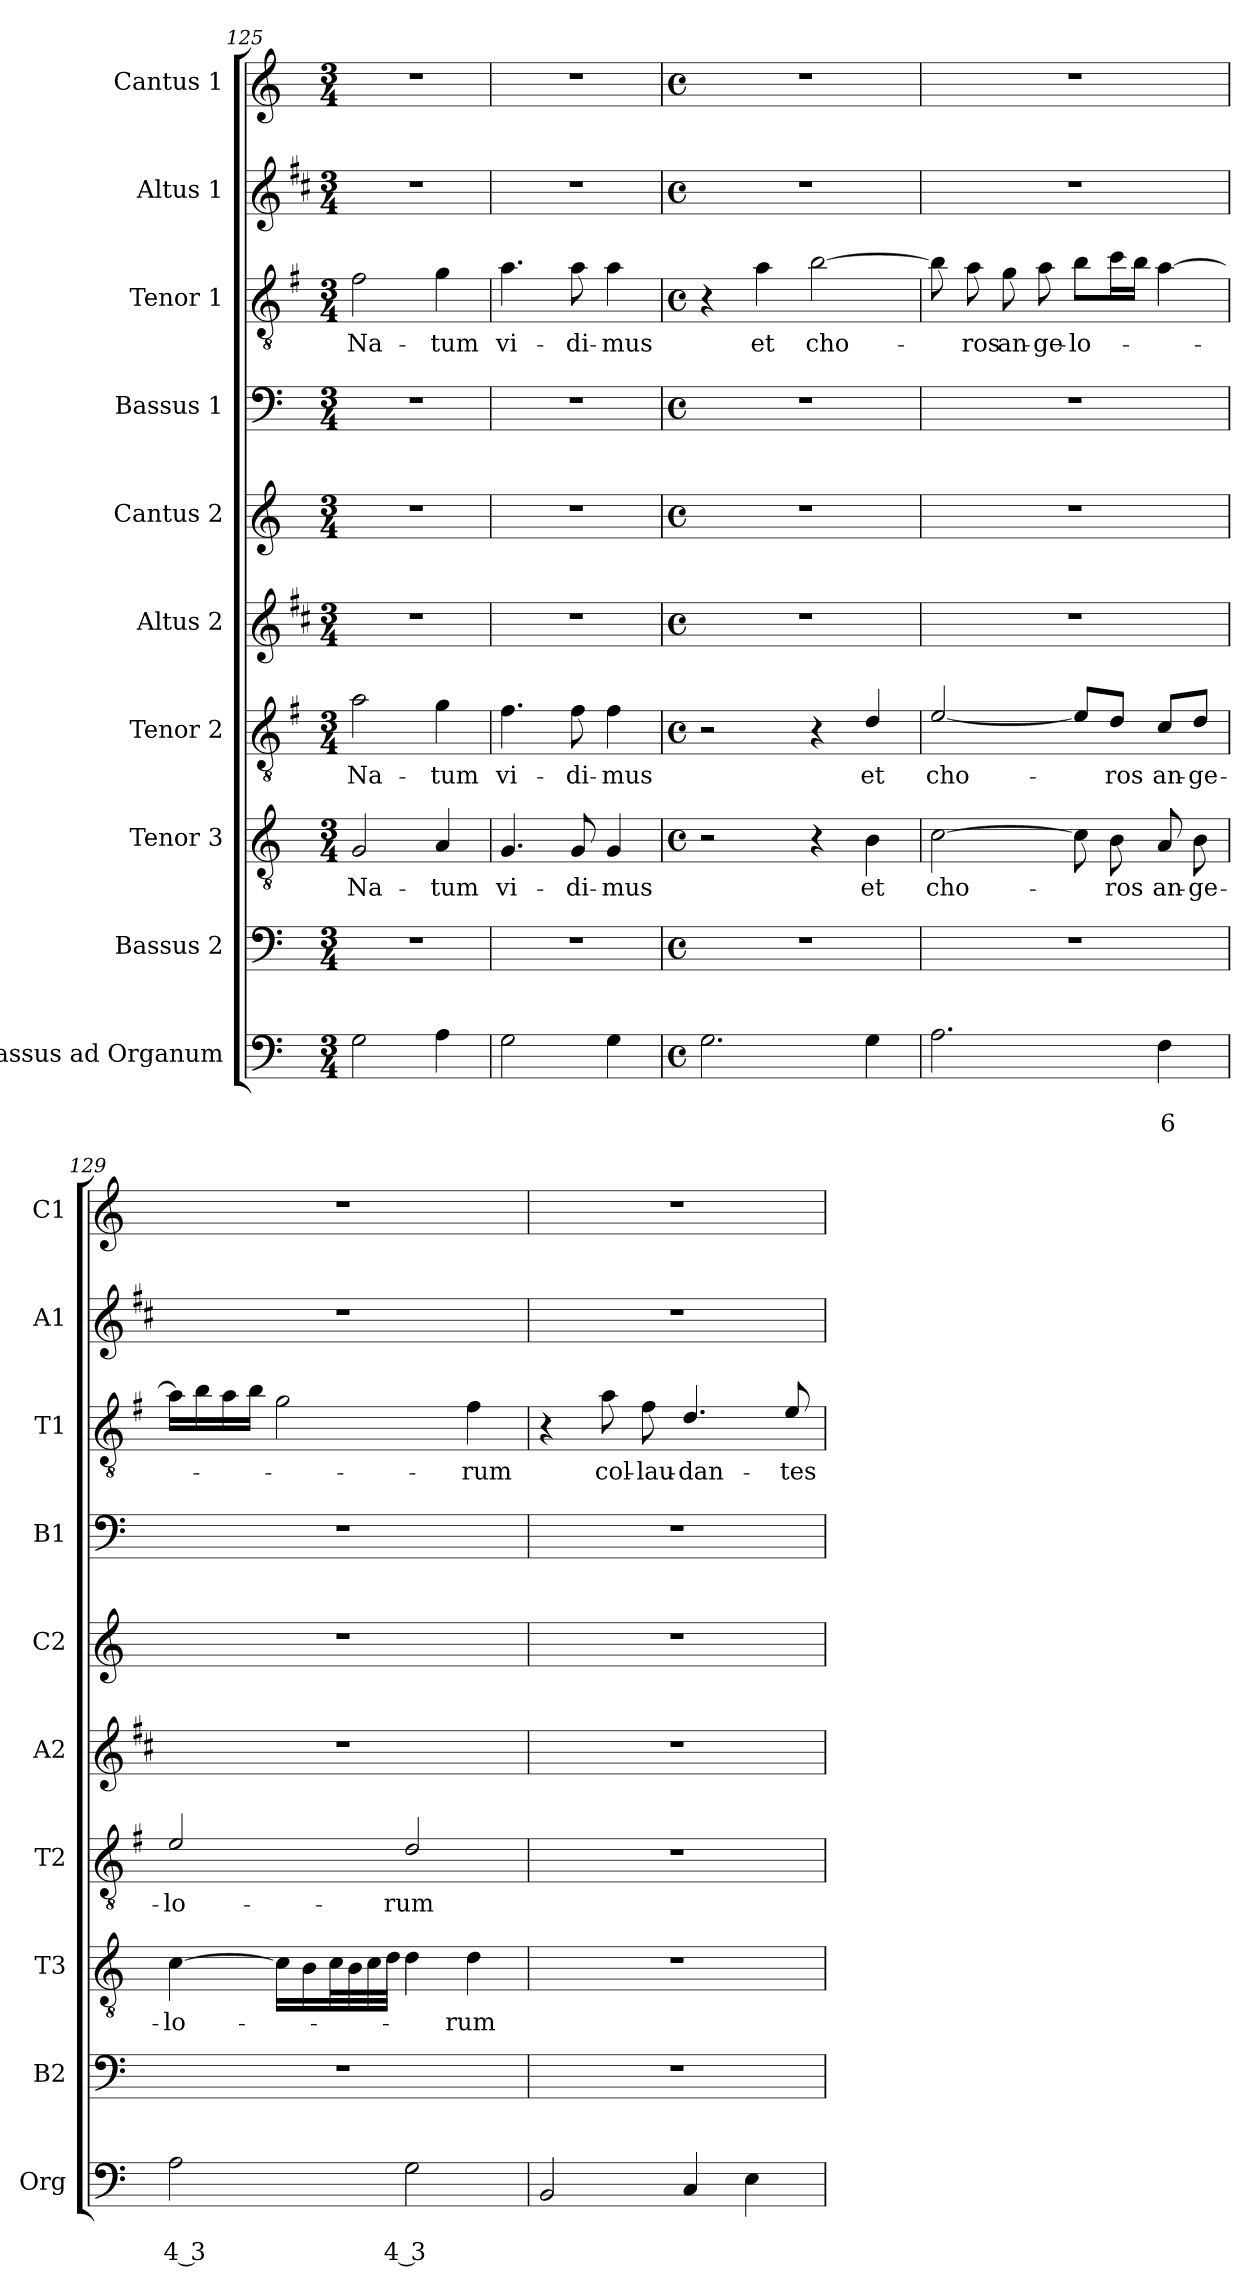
**kern	**text	**text	**kern	**kern	**text	**kern	**text	**kern	**kern	**kern	**kern	**text	**kern	**kern
*part10	*part10	*part10	*part9	*part8	*part8	*part7	*part7	*part6	*part5	*part4	*part3	*part3	*part2	*part1
*staff10	*staff10	*staff10	*staff9	*staff8	*staff8	*staff7	*staff7	*staff6	*staff5	*staff4	*staff3	*staff3	*staff2	*staff1
*I"Bassus ad Organum	*	*	*I"Bassus 2	*I"Tenor 3	*	*I"Tenor 2	*	*I"Altus 2	*I"Cantus 2	*I"Bassus 1	*I"Tenor 1	*	*I"Altus 1	*I"Cantus 1
*I'Org	*	*	*I'B2	*I'T3	*	*I'T2	*	*I'A2	*I'C2	*I'B1	*I'T1	*	*I'A1	*I'C1
*clefF4	*	*	*clefF4	*clefGv2	*	*clefGv2	*	*clefG2	*clefG2	*clefF4	*clefGv2	*	*clefG2	*clefG2
*	*	*	*	*	*	*ITrd4c7	*	*ITrd1c2	*	*	*ITrd4c7	*	*ITrd1c2	*
*k[]	*	*	*k[]	*k[]	*	*k[]	*	*k[]	*k[]	*k[]	*k[]	*	*k[]	*k[]
*C:	*	*	*C:	*C:	*	*C:	*	*C:	*C:	*C:	*C:	*	*C:	*C:
*M3/4	*	*	*M3/4	*M3/4	*	*M3/4	*	*M3/4	*M3/4	*M3/4	*M3/4	*	*M3/4	*M3/4
=125	=125	=125	=125	=125	=125	=125	=125	=125	=125	=125	=125	=125	=125	=125
!	!	!	!	!	!LO:LY:b	!	!LO:LY:b	!	!	!	!	!LO:LY:b	!	!
2G\	.	.	2.r	2G/	Na-	2d\	Na-	2.r	2.r	2.r	2B\	Na-	2.r	2.r
!	!	!	!	!	!LO:LY:b	!	!LO:LY:b	!	!	!	!	!LO:LY:b	!	!
4A\	.	.	.	4A/	-tum	4c\	-tum	.	.	.	4c\	-tum	.	.
=126	=126	=126	=126	=126	=126	=126	=126	=126	=126	=126	=126	=126	=126	=126
!	!	!	!	!	!LO:LY:b	!	!LO:LY:b	!	!	!	!	!LO:LY:b	!	!
2G\	.	.	2.r	4.G/	vi-	4.B\	vi-	2.r	2.r	2.r	4.d\	vi-	2.r	2.r
!	!	!	!	!	!LO:LY:b	!	!LO:LY:b	!	!	!	!	!LO:LY:b	!	!
.	.	.	.	8G/	-di-	8B\	-di-	.	.	.	8d\	-di-	.	.
!	!	!	!	!	!LO:LY:b	!	!LO:LY:b	!	!	!	!	!LO:LY:b	!	!
4G\	.	.	.	4G/	-mus	4B\	-mus	.	.	.	4d\	-mus	.	.
=127	=127	=127	=127	=127	=127	=127	=127	=127	=127	=127	=127	=127	=127	=127
*M4/4	*	*	*M4/4	*M4/4	*	*M4/4	*	*M4/4	*M4/4	*M4/4	*M4/4	*	*M4/4	*M4/4
*met(c)	*	*	*met(c)	*met(c)	*	*met(c)	*	*met(c)	*met(c)	*met(c)	*met(c)	*	*met(c)	*met(c)
2.G\	.	.	1r	2r	.	2r	.	1r	1r	1r	4r	.	1r	1r
!	!	!	!	!	!	!	!	!	!	!	!	!LO:LY:b	!	!
.	.	.	.	.	.	.	.	.	.	.	4d\	et	.	.
!	!	!	!	!	!	!	!	!	!	!	!	!LO:LY:b	!	!
.	.	.	.	4r	.	4r	.	.	.	.	[2e\	cho-	.	.
!	!	!	!	!	!LO:LY:b	!	!LO:LY:b	!	!	!	!	!	!	!
4G\	.	.	.	4B\	et	4G/	et	.	.	.	.	.	.	.
=128	=128	=128	=128	=128	=128	=128	=128	=128	=128	=128	=128	=128	=128	=128
!	!	!	!	!	!LO:LY:b	!	!LO:LY:b	!	!	!	!	!	!	!
2.A\	.	.	1r	[2c\	cho-	[2A/	cho-	1r	1r	1r	8e\]	.	1r	1r
!	!	!	!	!	!	!	!	!	!	!	!	!LO:LY:b	!	!
.	.	.	.	.	.	.	.	.	.	.	8d\	-ros	.	.
!	!	!	!	!	!	!	!	!	!	!	!	!LO:LY:b	!	!
.	.	.	.	.	.	.	.	.	.	.	8c\	an-	.	.
!	!	!	!	!	!	!	!	!	!	!	!	!LO:LY:b	!	!
.	.	.	.	.	.	.	.	.	.	.	8d\	-ge-	.	.
!	!	!	!	!	!	!	!	!	!	!	!	!LO:LY:b	!	!
.	.	.	.	8c\]	.	8A/L]	.	.	.	.	8e\L	-lo-	.	.
!	!	!	!	!	!LO:LY:b	!	!LO:LY:b	!	!	!	!	!	!	!
.	.	.	.	8B\	-ros	8G/J	-ros	.	.	.	16f\L	.	.	.
.	.	.	.	.	.	.	.	.	.	.	16e\JJ	.	.	.
!	!	!LO:LY:b	!	!	!LO:LY:b	!	!LO:LY:b	!	!	!	!	!	!	!
4F\	.	6	.	8A/	an-	8F/L	an-	.	.	.	[4d\	.	.	.
!	!	!	!	!	!LO:LY:b	!	!LO:LY:b	!	!	!	!	!	!	!
.	.	.	.	8B\	-ge-	8G/J	-ge-	.	.	.	.	.	.	.
!!LO:PB:g=z
=129	=129	=129	=129	=129	=129	=129	=129	=129	=129	=129	=129	=129	=129	=129
!	!	!LO:LY:b	!	!	!LO:LY:b	!	!LO:LY:b	!	!	!	!	!	!	!
2A\	.	4 3	1r	[4c\	-lo-	2A/	-lo-	1r	1r	1r	16d\LL]	.	1r	1r
.	.	.	.	.	.	.	.	.	.	.	16e\	.	.	.
.	.	.	.	.	.	.	.	.	.	.	16d\	.	.	.
.	.	.	.	.	.	.	.	.	.	.	16e\JJ	.	.	.
.	.	.	.	16c\LL]	.	.	.	.	.	.	2c\	.	.	.
.	.	.	.	16B\	.	.	.	.	.	.	.	.	.	.
.	.	.	.	32c\L	.	.	.	.	.	.	.	.	.	.
.	.	.	.	32B\	.	.	.	.	.	.	.	.	.	.
.	.	.	.	32c\	.	.	.	.	.	.	.	.	.	.
.	.	.	.	32d\JJJ	.	.	.	.	.	.	.	.	.	.
!	!	!LO:LY:b	!	!	!	!	!LO:LY:b	!	!	!	!	!	!	!
2G\	.	4 3	.	4d\	.	2G/	-rum	.	.	.	.	.	.	.
!	!	!	!	!	!LO:LY:b	!	!	!	!	!	!	!LO:LY:b	!	!
.	.	.	.	4d\	-rum	.	.	.	.	.	4B\	-rum	.	.
=130	=130	=130	=130	=130	=130	=130	=130	=130	=130	=130	=130	=130	=130	=130
2BB/	.	.	1r	1r	.	1r	.	1r	1r	1r	4r	.	1r	1r
!	!	!	!	!	!	!	!	!	!	!	!	!LO:LY:b	!	!
.	.	.	.	.	.	.	.	.	.	.	8d\	col-	.	.
!	!	!	!	!	!	!	!	!	!	!	!	!LO:LY:b	!	!
.	.	.	.	.	.	.	.	.	.	.	8B\	-lau-	.	.
!	!	!	!	!	!	!	!	!	!	!	!	!LO:LY:b	!	!
4C/	.	.	.	.	.	.	.	.	.	.	4.G/	-dan-	.	.
4E\	.	.	.	.	.	.	.	.	.	.	.	.	.	.
!	!	!	!	!	!	!	!	!	!	!	!	!LO:LY:b	!	!
.	.	.	.	.	.	.	.	.	.	.	8A/	-tes	.	.
=	=	=	=	=	=	=	=	=	=	=	=	=	=	=
*-	*-	*-	*-	*-	*-	*-	*-	*-	*-	*-	*-	*-	*-	*-
